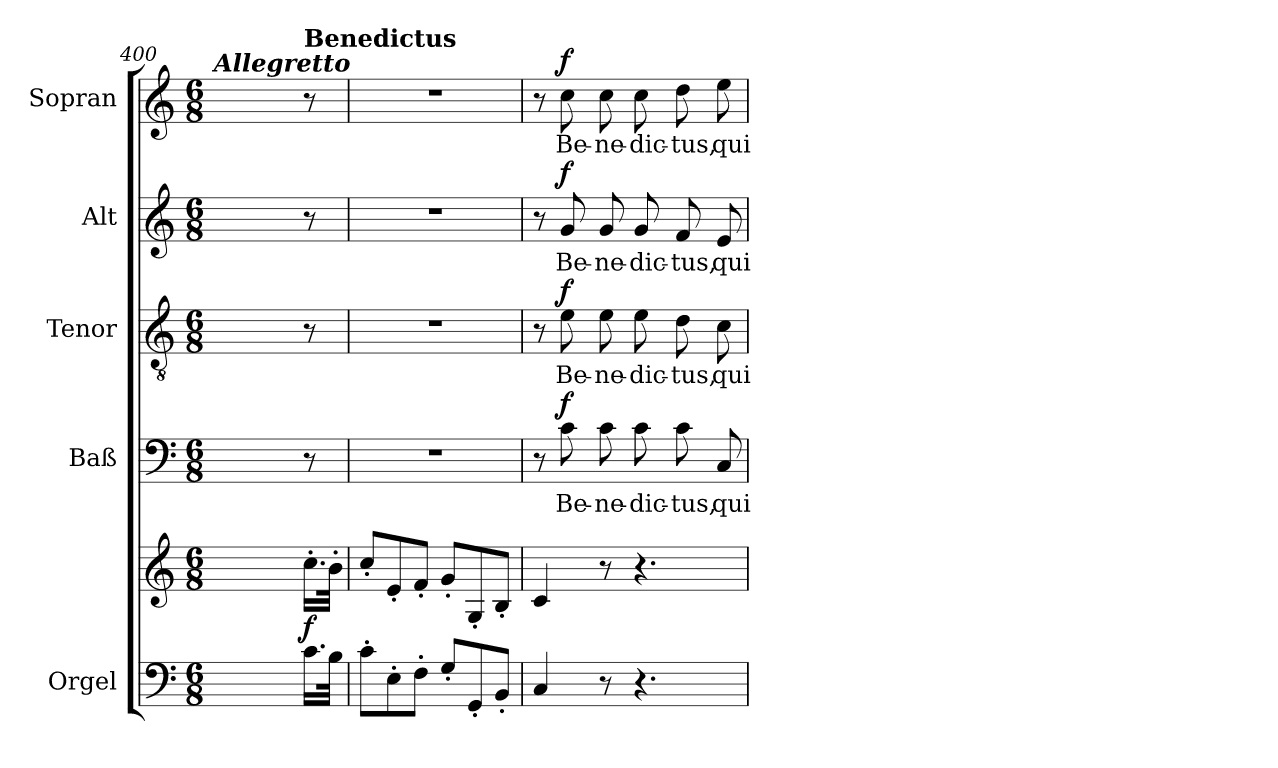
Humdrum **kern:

**kern	**kern	**dynam	**kern	**text	**dynam	**kern	**text	**dynam	**kern	**text	**dynam	**kern	**text	**dynam
*part5	*part5	*part5	*part4	*part4	*part4	*part3	*part3	*part3	*part2	*part2	*part2	*part1	*part1	*part1
*staff6	*staff5	*staff5/6	*staff4	*staff4	*staff4	*staff3	*staff3	*staff3	*staff2	*staff2	*staff2	*staff1	*staff1	*staff1
*I"Orgel	*	*	*I"Baß	*	*	*I"Tenor	*	*	*I"Alt	*	*	*I"Sopran	*	*
*I'Org.	*	*	*	*	*	*	*	*	*	*	*	*	*	*
!!LO:LB:g=z
*clefF4	*clefG2	*	*clefF4	*	*	*clefGv2	*	*	*clefG2	*	*	*clefG2	*	*
*k[]	*k[]	*	*k[]	*	*	*k[]	*	*	*k[]	*	*	*k[]	*	*
*C:	*C:	*	*C:	*	*	*C:	*	*	*C:	*	*	*C:	*	*
*M6/8	*M6/8	*	*M6/8	*	*	*M6/8	*	*	*M6/8	*	*	*M6/8	*	*
=400	=400	=400	=400	=400	=400	=400	=400	=400	=400	=400	=400	=400	=400	=400
!	!	!	!	!	!	!	!	!	!	!	!	!LO:TX:a:Bi:t=Allegretto	!	!
2ryy	2ryy	.	2ryy	.	.	2ryy	.	.	2ryy	.	.	2ryy	.	.
8ryy	8ryy	.	8ryy	.	.	8ryy	.	.	8ryy	.	.	8ryy	.	.
!	!	!	!	!	!	!	!	!	!	!	!	!LO:TX:a:B:t=Benedictus	!	!
!	!	!LO:DY:b	!	!	!	!	!	!	!	!	!	!	!	!
16.c\LL	16.cc'>\LL	f	8r	.	.	8r	.	.	8r	.	.	8r	.	.
32B\JJk	32b'>\JJk	.	.	.	.	.	.	.	.	.	.	.	.	.
=401	=401	=401	=401	=401	=401	=401	=401	=401	=401	=401	=401	=401	=401	=401
8c'>\L	8cc'</L	.	2.r	.	.	2.r	.	.	2.r	.	.	2.r	.	.
8E'>\	8e'</	.	.	.	.	.	.	.	.	.	.	.	.	.
8F'>\J	8f'</J	.	.	.	.	.	.	.	.	.	.	.	.	.
8G'</L	8g'</L	.	.	.	.	.	.	.	.	.	.	.	.	.
8GG'</	8G'</	.	.	.	.	.	.	.	.	.	.	.	.	.
8BB'</J	8B'</J	.	.	.	.	.	.	.	.	.	.	.	.	.
=402	=402	=402	=402	=402	=402	=402	=402	=402	=402	=402	=402	=402	=402	=402
4C/	4c/	.	8r	.	.	8r	.	.	8r	.	.	8r	.	.
!	!	!	!	!LO:LY:b	!LO:DY:a	!	!LO:LY:b	!LO:DY:a	!	!LO:LY:b	!LO:DY:a	!	!LO:LY:b	!LO:DY:a
.	.	.	8c\	Be-	f	8e\	Be-	f	8g/	Be-	f	8cc\	Be-	f
!	!	!	!	!LO:LY:b	!	!	!LO:LY:b	!	!	!LO:LY:b	!	!	!LO:LY:b	!
8r	8r	.	8c\	-ne-	.	8e\	-ne-	.	8g/	-ne-	.	8cc\	-ne-	.
!	!	!	!	!LO:LY:b	!	!	!LO:LY:b	!	!	!LO:LY:b	!	!	!LO:LY:b	!
4.r	4.r	.	8c\	-dic-	.	8e\	-dic-	.	8g/	-dic-	.	8cc\	-dic-	.
!	!	!	!	!LO:LY:b	!	!	!LO:LY:b	!	!	!LO:LY:b	!	!	!LO:LY:b	!
.	.	.	8c\	-tus,	.	8d\	-tus,	.	8f/	-tus,	.	8dd\	-tus,	.
!	!	!	!	!LO:LY:b	!	!	!LO:LY:b	!	!	!LO:LY:b	!	!	!LO:LY:b	!
.	.	.	8C/	qui	.	8c\	qui	.	8e/	qui	.	8ee\	qui	.
=	=	=	=	=	=	=	=	=	=	=	=	=	=	=
*-	*-	*-	*-	*-	*-	*-	*-	*-	*-	*-	*-	*-	*-	*-
